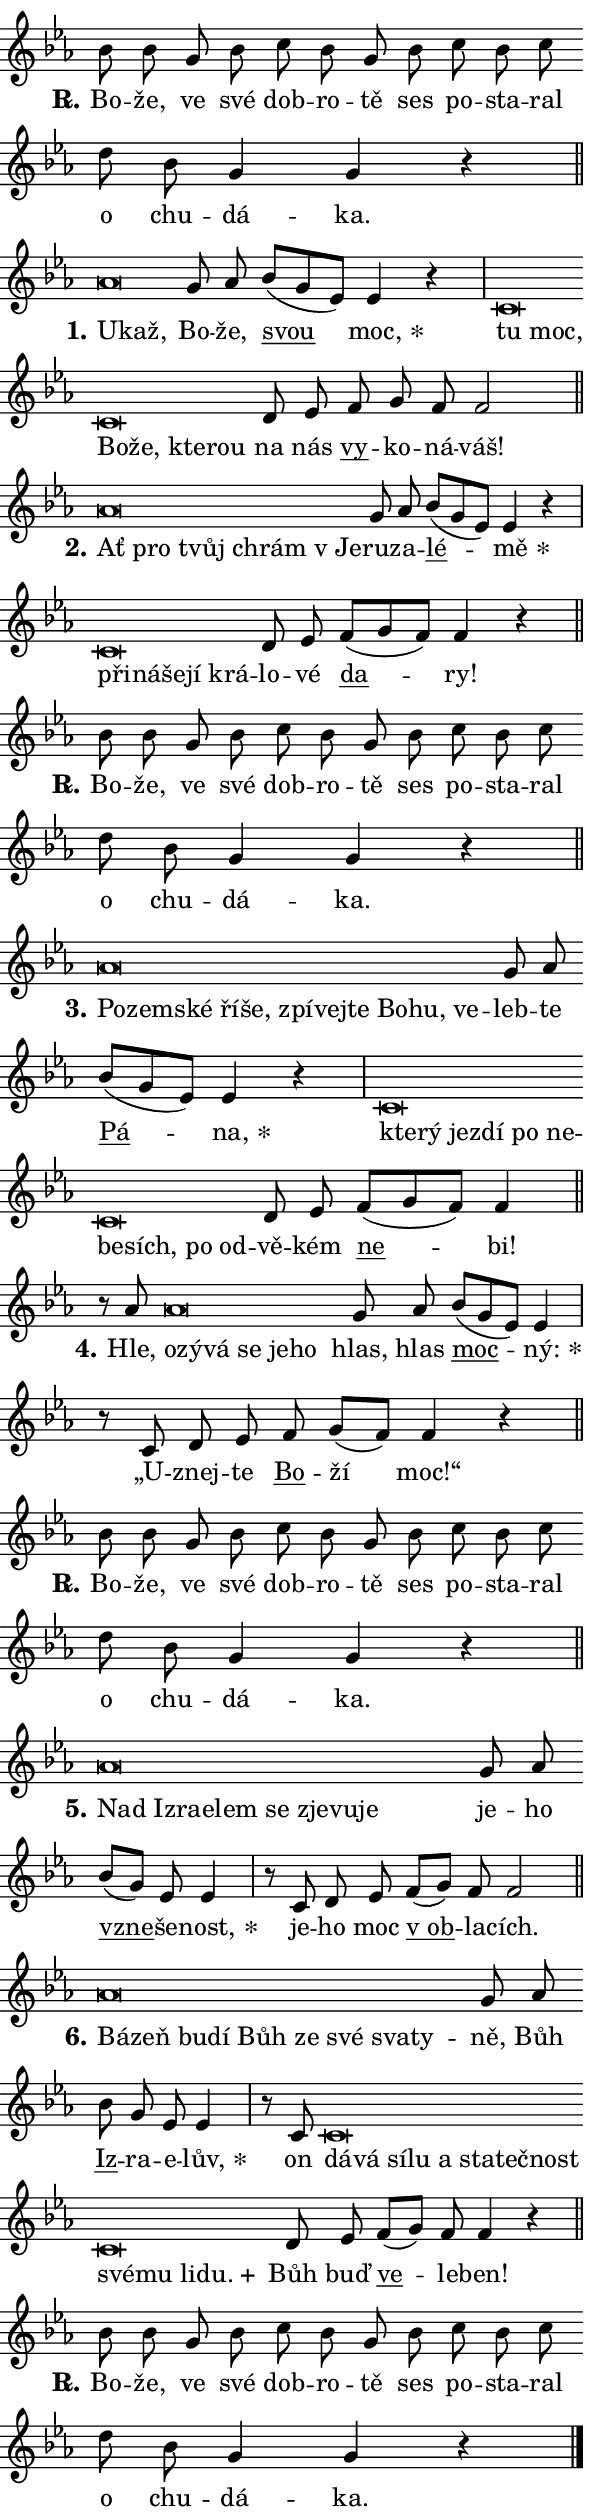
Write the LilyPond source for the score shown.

\version "2.24.0"
\header { tagline = "" }
\paper {
  indent = 0\cm
  top-margin = 0\cm
  right-margin = 0.13\cm % to fit lyric hyphens
  bottom-margin = 0\cm
  left-margin = 0\cm
  paper-width = 10\cm
  page-breaking = #ly:one-page-breaking
  system-system-spacing.basic-distance = #11
  score-system-spacing.basic-distance = #11
  ragged-last = ##f
}


%% Author: Thomas Morley
%% https://lists.gnu.org/archive/html/lilypond-user/2020-05/msg00002.html
#(define (line-position grob)
"Returns position of @var[grob} in current system:
   @code{'start}, if at first time-step
   @code{'end}, if at last time-step
   @code{'middle} otherwise
"
  (let* ((col (ly:item-get-column grob))
         (ln (ly:grob-object col 'left-neighbor))
         (rn (ly:grob-object col 'right-neighbor))
         (col-to-check-left (if (ly:grob? ln) ln col))
         (col-to-check-right (if (ly:grob? rn) rn col))
         (break-dir-left
           (and
             (ly:grob-property col-to-check-left 'non-musical #f)
             (ly:item-break-dir col-to-check-left)))
         (break-dir-right
           (and
             (ly:grob-property col-to-check-right 'non-musical #f)
             (ly:item-break-dir col-to-check-right))))
        (cond ((eqv? 1 break-dir-left) 'start)
              ((eqv? -1 break-dir-right) 'end)
              (else 'middle))))

#(define (tranparent-at-line-position vctor)
  (lambda (grob)
  "Relying on @code{line-position} select the relevant enry from @var{vctor}.
Used to determine transparency,"
    (case (line-position grob)
      ((end) (not (vector-ref vctor 0)))
      ((middle) (not (vector-ref vctor 1)))
      ((start) (not (vector-ref vctor 2))))))

noteHeadBreakVisibility =
#(define-music-function (break-visibility)(vector?)
"Makes @code{NoteHead}s transparent relying on @var{break-visibility}"
#{
  \override NoteHead.transparent =
    #(tranparent-at-line-position break-visibility)
#})

#(define delete-ledgers-for-transparent-note-heads
  (lambda (grob)
    "Reads whether a @code{NoteHead} is transparent.
If so this @code{NoteHead} is removed from @code{'note-heads} from
@var{grob}, which is supposed to be @code{LedgerLineSpanner}.
As a result ledgers are not printed for this @code{NoteHead}"
    (let* ((nhds-array (ly:grob-object grob 'note-heads))
           (nhds-list
             (if (ly:grob-array? nhds-array)
                 (ly:grob-array->list nhds-array)
                 '()))
           ;; Relies on the transparent-property being done before
           ;; Staff.LedgerLineSpanner.after-line-breaking is executed.
           ;; This is fragile ...
           (to-keep
             (remove
               (lambda (nhd)
                 (ly:grob-property nhd 'transparent #f))
               nhds-list)))
      ;; TODO find a better method to iterate over grob-arrays, similiar
      ;; to filter/remove etc for lists
      ;; For now rebuilt from scratch
      (set! (ly:grob-object grob 'note-heads)  '())
      (for-each
        (lambda (nhd)
          (ly:pointer-group-interface::add-grob grob 'note-heads nhd))
        to-keep))))

squashNotes = {
  \override NoteHead.X-extent = #'(-0.2 . 0.2)
  \override NoteHead.Y-extent = #'(-0.75 . 0)
  \override NoteHead.stencil =
    #(lambda (grob)
       (let ((pos (ly:grob-property grob 'staff-position)))
         (begin
           (if (< pos -7) (display "ERROR: Lower brevis then expected\n") (display ""))
           (if (<= pos -6) ly:text-interface::print ly:note-head::print))))
}
unSquashNotes = {
  \revert NoteHead.X-extent
  \revert NoteHead.Y-extent
  \revert NoteHead.stencil
}

hideNotes = \noteHeadBreakVisibility #begin-of-line-visible
unHideNotes = \noteHeadBreakVisibility #all-visible

% work-around for resetting accidentals
% https://lilypond.org/doc/v2.23/Documentation/notation/displaying-rhythms#unmetered-music
cadenzaMeasure = {
  \cadenzaOff
  \partial 1024 s1024
  \cadenzaOn
}

#(define-markup-command (accent layout props text) (markup?)
  "Underline accented syllable"
  (interpret-markup layout props
    #{\markup \override #'(offset . 4.3) \underline { #text }#}))

responsum = \markup \concat {
  "R" \hspace #-1.05 \path #0.1 #'((moveto 0 0.07) (lineto 0.9 0.8)) \hspace #0.05 "."
}

spaceSize = #0.6828661417322834 % exact space size for TeX Gyre Schola

\layout {
  \context {
    \Staff
    \remove "Time_signature_engraver"
    \override LedgerLineSpanner.after-line-breaking = #delete-ledgers-for-transparent-note-heads
  }
  \context {
    \Lyrics {
      \override LyricSpace.minimum-distance = \spaceSize
      \override LyricText.font-name = #"TeX Gyre Schola"
      \override LyricText.font-size = 1
      \override StanzaNumber.font-name = #"TeX Gyre Schola Bold"
      \override StanzaNumber.font-size = 1
    }
  }
  \context {
    \Score 
    \override NoteHead.text =
      #(lambda (grob) 
        (let ((pos (ly:grob-property grob 'staff-position)))
          #{\markup {
            \combine
              \halign #-0.55 \raise #(if (= pos -6) 0 0.5) \override #'(thickness . 2) \draw-line #'(3.2 . 0)
              \musicglyph "noteheads.sM1"
          }#}))
  }
}

% magnetic-lyrics.ily
%
%   written by
%     Jean Abou Samra <jean@abou-samra.fr>
%     Werner Lemberg <wl@gnu.org>
%
%   adapted by
%     Jiri Hon <jiri.hon@gmail.com>
%
% Version 2022-Apr-15

% https://www.mail-archive.com/lilypond-user@gnu.org/msg149350.html

#(define (Left_hyphen_pointer_engraver context)
   "Collect syllable-hyphen-syllable occurrences in lyrics and store
them in properties.  This engraver only looks to the left.  For
example, if the lyrics input is @code{foo -- bar}, it does the
following.

@itemize @bullet
@item
Set the @code{text} property of the @code{LyricHyphen} grob between
@q{foo} and @q{bar} to @code{foo}.

@item
Set the @code{left-hyphen} property of the @code{LyricText} grob with
text @q{foo} to the @code{LyricHyphen} grob between @q{foo} and
@q{bar}.
@end itemize

Use this auxiliary engraver in combination with the
@code{lyric-@/text::@/apply-@/magnetic-@/offset!} hook."
   (let ((hyphen #f)
         (text #f))
     (make-engraver
      (acknowledgers
       ((lyric-syllable-interface engraver grob source-engraver)
        (set! text grob)))
      (end-acknowledgers
       ((lyric-hyphen-interface engraver grob source-engraver)
        ;(when (not (grob::has-interface grob 'lyric-space-interface))
          (set! hyphen grob)));)
      ((stop-translation-timestep engraver)
       (when (and text hyphen)
         (ly:grob-set-object! text 'left-hyphen hyphen))
       (set! text #f)
       (set! hyphen #f)))))

#(define (lyric-text::apply-magnetic-offset! grob)
   "If the space between two syllables is less than the value in
property @code{LyricText@/.details@/.squash-threshold}, move the right
syllable to the left so that it gets concatenated with the left
syllable.

Use this function as a hook for
@code{LyricText@/.after-@/line-@/breaking} if the
@code{Left_@/hyphen_@/pointer_@/engraver} is active."
   (let ((hyphen (ly:grob-object grob 'left-hyphen #f)))
     (when hyphen
       (let ((left-text (ly:spanner-bound hyphen LEFT)))
         (when (grob::has-interface left-text 'lyric-syllable-interface)
           (let* ((common (ly:grob-common-refpoint grob left-text X))
                  (this-x-ext (ly:grob-extent grob common X))
                  (left-x-ext
                   (begin
                     ;; Trigger magnetism for left-text.
                     (ly:grob-property left-text 'after-line-breaking)
                     (ly:grob-extent left-text common X)))
                  ;; `delta` is the gap width between two syllables.
                  (delta (- (interval-start this-x-ext)
                            (interval-end left-x-ext)))
                  (details (ly:grob-property grob 'details))
                  (threshold (assoc-get 'squash-threshold details 0.2)))
             (when (< delta threshold)
               (let* (;; We have to manipulate the input text so that
                      ;; ligatures crossing syllable boundaries are not
                      ;; disabled.  For languages based on the Latin
                      ;; script this is essentially a beautification.
                      ;; However, for non-Western scripts it can be a
                      ;; necessity.
                      (lt (ly:grob-property left-text 'text))
                      (rt (ly:grob-property grob 'text))
                      (is-space (grob::has-interface hyphen 'lyric-space-interface))
                      (space (if is-space " " ""))
                      (extra-delta (if is-space spaceSize 0))
                      ;; Append new syllable.
                      (ltrt-space (if (and (string? lt) (string? rt))
                                (string-append lt space rt)
                                (make-concat-markup (list lt space rt))))
                      ;; Right-align `ltrt` to the right side.
                      (ltrt-space-markup (grob-interpret-markup
                               grob
                               (make-translate-markup
                                (cons (interval-length this-x-ext) 0)
                                (make-right-align-markup ltrt-space)))))
                 (begin
                   ;; Don't print `left-text`.
                   (ly:grob-set-property! left-text 'stencil #f)
                   ;; Set text and stencil (which holds all collected
                   ;; syllables so far) and shift it to the left.
                   (ly:grob-set-property! grob 'text ltrt-space)
                   (ly:grob-set-property! grob 'stencil ltrt-space-markup)
                   (ly:grob-translate-axis! grob (- (- delta extra-delta)) X))))))))))


#(define (lyric-hyphen::displace-bounds-first grob)
   ;; Make very sure this callback isn't triggered too early.
   (let ((left (ly:spanner-bound grob LEFT))
         (right (ly:spanner-bound grob RIGHT)))
     (ly:grob-property left 'after-line-breaking)
     (ly:grob-property right 'after-line-breaking)
     (ly:lyric-hyphen::print grob)))

squashThreshold = #0.4

\layout {
  \context {
    \Lyrics
    \consists #Left_hyphen_pointer_engraver
    \override LyricText.after-line-breaking =
      #lyric-text::apply-magnetic-offset!
    \override LyricHyphen.stencil = #lyric-hyphen::displace-bounds-first
    \override LyricText.details.squash-threshold = \squashThreshold
    \override LyricHyphen.minimum-distance = 0
    \override LyricHyphen.minimum-length = \squashThreshold
  }
}

squashText = \override LyricText.details.squash-threshold = 9999
unSquashText = \override LyricText.details.squash-threshold = \squashThreshold

leftText = \override LyricText.self-alignment-X = #LEFT
unLeftText = \revert LyricText.self-alignment-X

starOffset = #(lambda (grob) 
                (let ((x_offset (ly:self-alignment-interface::aligned-on-x-parent grob)))
                  (if (= x_offset 0) 0 (+ x_offset 1.2))))

star = #(define-music-function (syllable)(string?)
"Append star separator at the end of a syllable"
#{
  \once \override LyricText.X-offset = #starOffset
  \lyricmode { \markup {
    #syllable
    \override #'((font-name . "TeX Gyre Schola Bold")) \hspace #0.2 \lower #0.65 \larger "*"
  } }
#})

starAccent = #(define-music-function (syllable)(string?)
"Append star separator at the end of a syllable and make accent"
#{
  \once \override LyricText.X-offset = #starOffset
  \lyricmode { \markup {
    \accent #syllable
    \override #'((font-name . "TeX Gyre Schola Bold")) \hspace #0.2 \lower #0.65 \larger "*"
  } }
#})

breath = #(define-music-function (syllable)(string?)
"Append breathing indicator at the end of a syllable"
#{
  \lyricmode { \markup { #syllable "+" } }
#})

optionalBreath = #(define-music-function (syllable)(string?)
"Append optional breathing indicator at the end of a syllable"
#{
  \lyricmode { \markup { #syllable "(+)" } }
#})


\score {
    <<
        \new Voice = "melody" { \cadenzaOn \key es \major \relative { bes'8 bes g bes c bes g bes \bar "" c bes c \bar "" d bes g4 g r \cadenzaMeasure \bar "||" \break } }
        \new Lyrics \lyricsto "melody" { \lyricmode { \set stanza = \responsum
Bo -- že, ve své dob -- ro -- tě ses po -- sta -- ral o chu -- dá -- ka. } }
    >>
    \layout {}
}

\score {
    <<
        \new Voice = "melody" { \cadenzaOn \key es \major \relative { \squashNotes as'\breve*1/16 \hideNotes \breve*1/16 \bar "" \unHideNotes \unSquashNotes g8 as \bar "" bes[( g es)] es4 r \cadenzaMeasure \bar "|" \squashNotes c\breve*1/16 \hideNotes \breve*1/16 \bar "" \breve*1/16 \bar "" \breve*1/16 \bar "" \breve*1/16 \breve*1/16 \bar "" \unHideNotes \unSquashNotes d8 es \bar "" f g f f2 \cadenzaMeasure \bar "||" \break } }
        \new Lyrics \lyricsto "melody" { \lyricmode { \set stanza = "1."
\leftText U -- \squashText kaž, \unLeftText \unSquashText Bo -- že, \markup \accent svou \star moc, \leftText tu \squashText moc, Bo -- že, kte -- rou \unLeftText \unSquashText na nás \markup \accent vy -- ko -- ná -- váš! } }
    >>
    \layout {}
}

\score {
    <<
        \new Voice = "melody" { \cadenzaOn \key es \major \relative { \squashNotes as'\breve*1/16 \hideNotes \breve*1/16 \bar "" \breve*1/16 \bar "" \breve*1/16 \breve*1/16 \bar "" \unHideNotes \unSquashNotes g8 as \bar "" bes[( g es)] es4 r \cadenzaMeasure \bar "|" \squashNotes c\breve*1/16 \hideNotes \breve*1/16 \bar "" \breve*1/16 \bar "" \breve*1/16 \breve*1/16 \bar "" \unHideNotes \unSquashNotes d8 es \bar "" f[( g f)] f4 r \cadenzaMeasure \bar "||" \break } }
        \new Lyrics \lyricsto "melody" { \lyricmode { \set stanza = "2."
\leftText Ať \squashText pro tvůj chrám "v Je" -- \unLeftText \unSquashText ru -- za -- \markup \accent lé -- \star mě \leftText při -- \squashText ná -- še -- jí krá -- \unLeftText \unSquashText lo -- vé \markup \accent da -- ry! } }
    >>
    \layout {}
}

\score {
    <<
        \new Voice = "melody" { \cadenzaOn \key es \major \relative { bes'8 bes g bes c bes g bes \bar "" c bes c \bar "" d bes g4 g r \cadenzaMeasure \bar "||" \break } }
        \new Lyrics \lyricsto "melody" { \lyricmode { \set stanza = \responsum
Bo -- že, ve své dob -- ro -- tě ses po -- sta -- ral o chu -- dá -- ka. } }
    >>
    \layout {}
}

\score {
    <<
        \new Voice = "melody" { \cadenzaOn \key es \major \relative { \squashNotes as'\breve*1/16 \hideNotes \breve*1/16 \bar "" \breve*1/16 \bar "" \breve*1/16 \bar "" \breve*1/16 \bar "" \breve*1/16 \bar "" \breve*1/16 \bar "" \breve*1/16 \bar "" \breve*1/16 \bar "" \breve*1/16 \breve*1/16 \bar "" \unHideNotes \unSquashNotes g8 as \bar "" bes[( g es)] es4 r \cadenzaMeasure \bar "|" \squashNotes c\breve*1/16 \hideNotes \breve*1/16 \bar "" \breve*1/16 \bar "" \breve*1/16 \bar "" \breve*1/16 \bar "" \breve*1/16 \bar "" \breve*1/16 \bar "" \breve*1/16 \bar "" \breve*1/16 \breve*1/16 \bar "" \unHideNotes \unSquashNotes d8 es \bar "" f[( g f)] f4 \cadenzaMeasure \bar "||" \break } }
        \new Lyrics \lyricsto "melody" { \lyricmode { \set stanza = "3."
\leftText Po -- \squashText zem -- ské ří -- še, zpí -- vej -- te Bo -- hu, ve -- \unLeftText \unSquashText leb -- te \markup \accent Pá -- \star na, \leftText kte -- \squashText rý jez -- dí po ne -- be -- sích, po od -- \unLeftText \unSquashText vě -- kém \markup \accent ne -- bi! } }
    >>
    \layout {}
}

\score {
    <<
        \new Voice = "melody" { \cadenzaOn \key es \major \relative { r8 as'8 \squashNotes as\breve*1/16 \hideNotes \breve*1/16 \bar "" \breve*1/16 \bar "" \breve*1/16 \bar "" \breve*1/16 \breve*1/16 \bar "" \unHideNotes \unSquashNotes g8 as \bar "" bes[( g es)] es4 \cadenzaMeasure \bar "|" r8 c8 d8 es \bar "" f g[( f)] f4 r \cadenzaMeasure \bar "||" \break } }
        \new Lyrics \lyricsto "melody" { \lyricmode { \set stanza = "4."
Hle, \leftText o -- \squashText zý -- vá se je -- ho \unLeftText \unSquashText hlas, hlas \markup \accent moc -- \star ný: „U -- znej -- te \markup \accent Bo -- ží moc!“ } }
    >>
    \layout {}
}

\score {
    <<
        \new Voice = "melody" { \cadenzaOn \key es \major \relative { bes'8 bes g bes c bes g bes \bar "" c bes c \bar "" d bes g4 g r \cadenzaMeasure \bar "||" \break } }
        \new Lyrics \lyricsto "melody" { \lyricmode { \set stanza = \responsum
Bo -- že, ve své dob -- ro -- tě ses po -- sta -- ral o chu -- dá -- ka. } }
    >>
    \layout {}
}

\score {
    <<
        \new Voice = "melody" { \cadenzaOn \key es \major \relative { \squashNotes as'\breve*1/16 \hideNotes \breve*1/16 \bar "" \breve*1/16 \bar "" \breve*1/16 \bar "" \breve*1/16 \bar "" \breve*1/16 \bar "" \breve*1/16 \bar "" \breve*1/16 \breve*1/16 \bar "" \unHideNotes \unSquashNotes g8 as \bar "" bes[( g)] es es4 \cadenzaMeasure \bar "|" r8 c8 d8 es \bar "" f[( g)] f f2 \cadenzaMeasure \bar "||" \break } }
        \new Lyrics \lyricsto "melody" { \lyricmode { \set stanza = "5."
\leftText Nad \squashText Iz -- ra -- e -- lem se zje -- vu -- je \unLeftText \unSquashText je -- ho \markup \accent vzne -- še -- \star nost, je -- ho moc \markup \accent "v ob" -- la -- cích. } }
    >>
    \layout {}
}

\score {
    <<
        \new Voice = "melody" { \cadenzaOn \key es \major \relative { \squashNotes as'\breve*1/16 \hideNotes \breve*1/16 \bar "" \breve*1/16 \bar "" \breve*1/16 \bar "" \breve*1/16 \bar "" \breve*1/16 \bar "" \breve*1/16 \bar "" \breve*1/16 \breve*1/16 \bar "" \unHideNotes \unSquashNotes g8 as \bar "" bes g es es4 \cadenzaMeasure \bar "|" r8 c8 \squashNotes c\breve*1/16 \hideNotes \breve*1/16 \bar "" \breve*1/16 \bar "" \breve*1/16 \bar "" \breve*1/16 \bar "" \breve*1/16 \bar "" \breve*1/16 \bar "" \breve*1/16 \bar "" \breve*1/16 \bar "" \breve*1/16 \bar "" \breve*1/16 \breve*1/16 \bar "" \unHideNotes \unSquashNotes d8 es \bar "" f[( g)] f f4 r \cadenzaMeasure \bar "||" \break } }
        \new Lyrics \lyricsto "melody" { \lyricmode { \set stanza = "6."
\leftText Bá -- \squashText zeň bu -- dí Bůh ze své sva -- ty -- \unLeftText \unSquashText ně, Bůh \markup \accent Iz -- ra -- e -- \star lův, on \leftText dá -- \squashText vá sí -- lu a sta -- teč -- nost své -- mu li -- \breath "du." \unLeftText \unSquashText Bůh buď \markup \accent ve -- le -- ben! } }
    >>
    \layout {}
}

\score {
    <<
        \new Voice = "melody" { \cadenzaOn \key es \major \relative { bes'8 bes g bes c bes g bes \bar "" c bes c \bar "" d bes g4 g r \cadenzaMeasure \bar "||" \break } \bar "|." }
        \new Lyrics \lyricsto "melody" { \lyricmode { \set stanza = \responsum
Bo -- že, ve své dob -- ro -- tě ses po -- sta -- ral o chu -- dá -- ka. } }
    >>
    \layout {}
}
